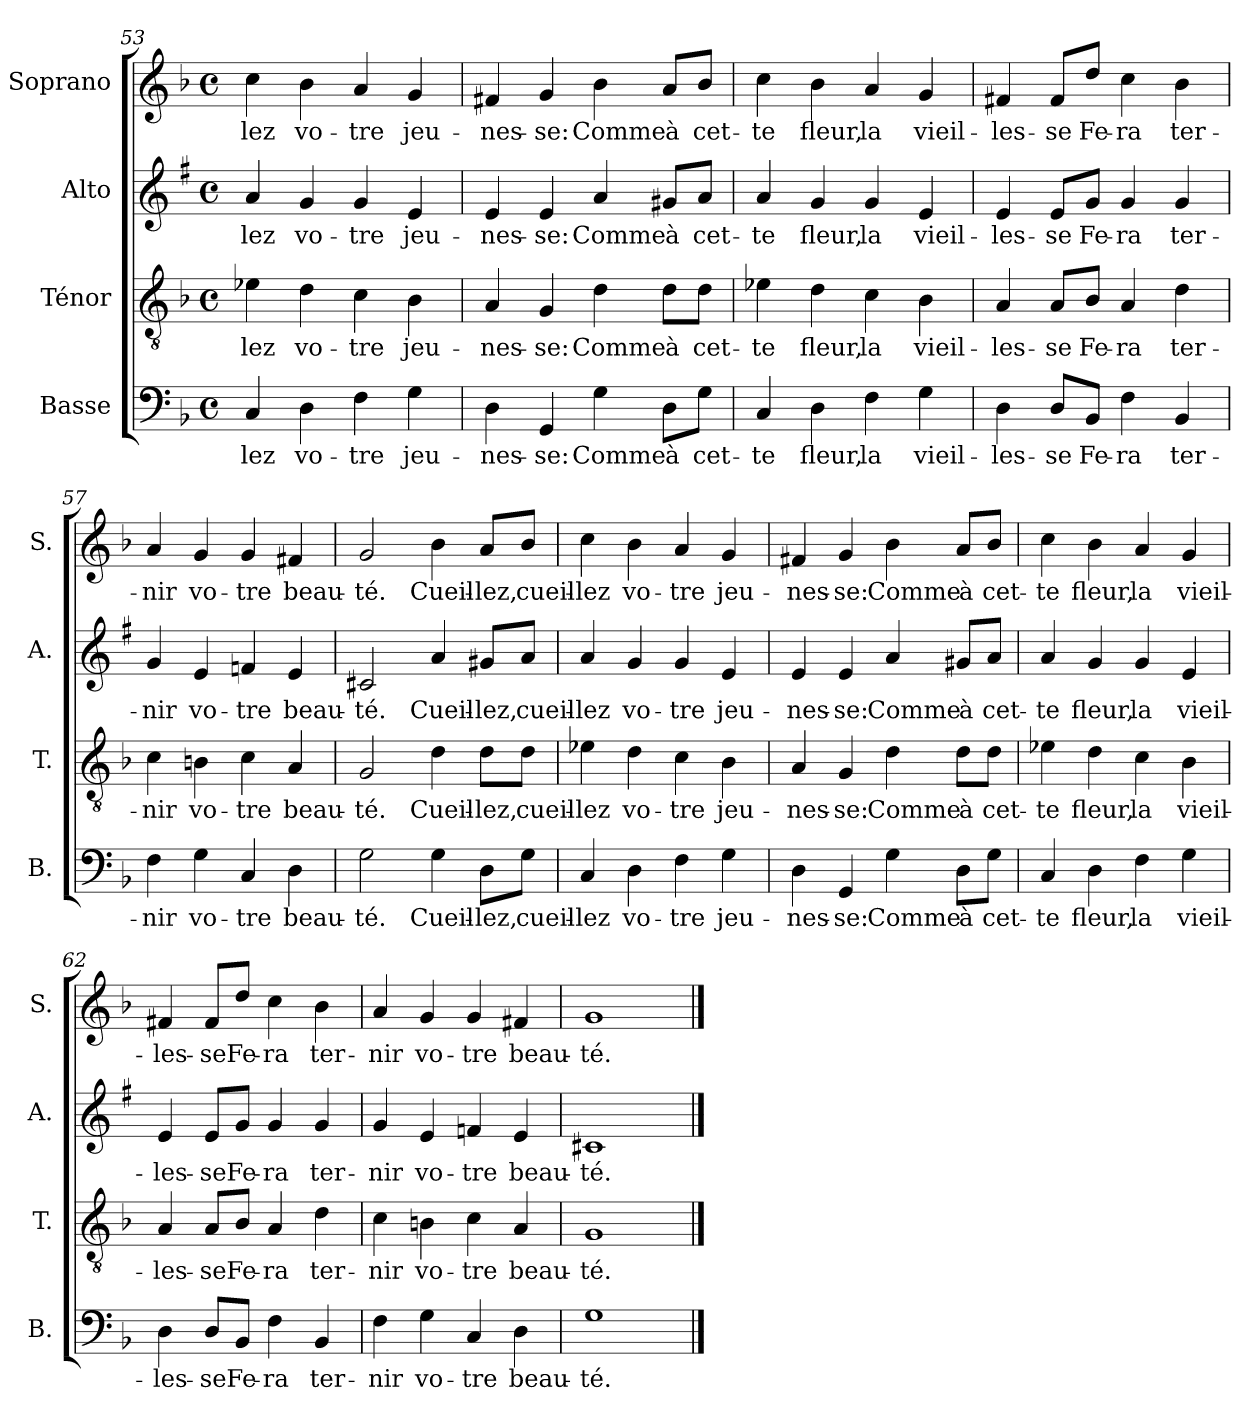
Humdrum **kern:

**kern	**text	**kern	**text	**kern	**text	**kern	**text
*part4	*part4	*part3	*part3	*part2	*part2	*part1	*part1
*staff4	*staff4	*staff3	*staff3	*staff2	*staff2	*staff1	*staff1
*I"Basse	*	*I"Ténor	*	*I"Alto	*	*I"Soprano	*
*I'B.	*	*I'T.	*	*I'A.	*	*I'S.	*
*clefF4	*	*clefGv2	*	*clefG2	*	*clefG2	*
*	*	*	*	*ITrd1c2	*	*	*
*k[b-]	*	*k[b-]	*	*k[b-]	*	*k[b-]	*
*F:	*	*F:	*	*F:	*	*F:	*
*M4/4	*	*M4/4	*	*M4/4	*	*M4/4	*
*met(c)	*	*met(c)	*	*met(c)	*	*met(c)	*
=53	=53	=53	=53	=53	=53	=53	=53
4C/	-lez	4e-X\	-lez	4g/	-lez	4cc\	-lez
4D\	vo-	4d\	vo-	4f/	vo-	4b-\	vo-
4F\	-tre	4c\	-tre	4f/	-tre	4a/	-tre
4G\	jeu-	4B-\	jeu-	4d/	jeu-	4g/	jeu-
=54	=54	=54	=54	=54	=54	=54	=54
4D\	-nes-	4A/	-nes-	4d/	-nes-	4f#X/	-nes-
4GG/	-se:	4G/	-se:	4d/	-se:	4g/	-se:
4G\	Comme	4d\	Comme	4g/	Comme	4b-\	Comme
8D\L	à	8d\L	à	8f#X/L	à	8a/L	à
8G\J	cet-	8d\J	cet-	8g/J	cet-	8b-/J	cet-
!!LO:LB:g=z
=55	=55	=55	=55	=55	=55	=55	=55
4C/	-te	4e-X\	-te	4g/	-te	4cc\	-te
4D\	fleur,	4d\	fleur,	4f/	fleur,	4b-\	fleur,
4F\	la	4c\	la	4f/	la	4a/	la
4G\	vieil-	4B-\	vieil-	4d/	vieil-	4g/	vieil-
=56	=56	=56	=56	=56	=56	=56	=56
4D\	-les-	4A/	-les-	4d/	-les-	4f#X/	-les-
8D/L	-se	8A/L	-se	8d/L	-se	8f#/L	-se
8BB-/J	Fe-	8B-/J	Fe-	8f/J	Fe-	8dd/J	Fe-
4F\	-ra	4A/	-ra	4f/	-ra	4cc\	-ra
4BB-/	ter-	4d\	ter-	4f/	ter-	4b-\	ter-
=57	=57	=57	=57	=57	=57	=57	=57
4F\	-nir	4c\	-nir	4f/	-nir	4a/	-nir
4G\	vo-	4Bn\	vo-	4d/	vo-	4g/	vo-
4C/	-tre	4c\	-tre	4e-X/	-tre	4g/	-tre
4D\	beau-	4A/	beau-	4d/	beau-	4f#X/	beau-
=58	=58	=58	=58	=58	=58	=58	=58
2G\	-té.	2G/	-té.	2Bn/	-té.	2g/	-té.
4G\	Cueil-	4d\	Cueil-	4g/	Cueil-	4b-\	Cueil-
8D\L	-lez,	8d\L	-lez,	8f#X/L	-lez,	8a/L	-lez,
8G\J	cueil-	8d\J	cueil-	8g/J	cueil-	8b-/J	cueil-
=59	=59	=59	=59	=59	=59	=59	=59
4C/	-lez	4e-X\	-lez	4g/	-lez	4cc\	-lez
4D\	vo-	4d\	vo-	4f/	vo-	4b-\	vo-
4F\	-tre	4c\	-tre	4f/	-tre	4a/	-tre
4G\	jeu-	4B-\	jeu-	4d/	jeu-	4g/	jeu-
!!LO:LB:g=z
=60	=60	=60	=60	=60	=60	=60	=60
4D\	-nes-	4A/	-nes-	4d/	-nes-	4f#X/	-nes-
4GG/	-se:	4G/	-se:	4d/	-se:	4g/	-se:
4G\	Comme	4d\	Comme	4g/	Comme	4b-\	Comme
8D\L	à	8d\L	à	8f#X/L	à	8a/L	à
8G\J	cet-	8d\J	cet-	8g/J	cet-	8b-/J	cet-
=61	=61	=61	=61	=61	=61	=61	=61
4C/	-te	4e-X\	-te	4g/	-te	4cc\	-te
4D\	fleur,	4d\	fleur,	4f/	fleur,	4b-\	fleur,
4F\	la	4c\	la	4f/	la	4a/	la
4G\	vieil-	4B-\	vieil-	4d/	vieil-	4g/	vieil-
=62	=62	=62	=62	=62	=62	=62	=62
4D\	-les-	4A/	-les-	4d/	-les-	4f#X/	-les-
8D/L	-se	8A/L	-se	8d/L	-se	8f#/L	-se
8BB-/J	Fe-	8B-/J	Fe-	8f/J	Fe-	8dd/J	Fe-
4F\	-ra	4A/	-ra	4f/	-ra	4cc\	-ra
4BB-/	ter-	4d\	ter-	4f/	ter-	4b-\	ter-
=63	=63	=63	=63	=63	=63	=63	=63
4F\	-nir	4c\	-nir	4f/	-nir	4a/	-nir
4G\	vo-	4Bn\	vo-	4d/	vo-	4g/	vo-
4C/	-tre	4c\	-tre	4e-X/	-tre	4g/	-tre
4D\	beau-	4A/	beau-	4d/	beau-	4f#X/	beau-
=64	=64	=64	=64	=64	=64	=64	=64
1G	-té.	1G	-té.	1Bn	-té.	1g	-té.
==	==	==	==	==	==	==	==
*-	*-	*-	*-	*-	*-	*-	*-
